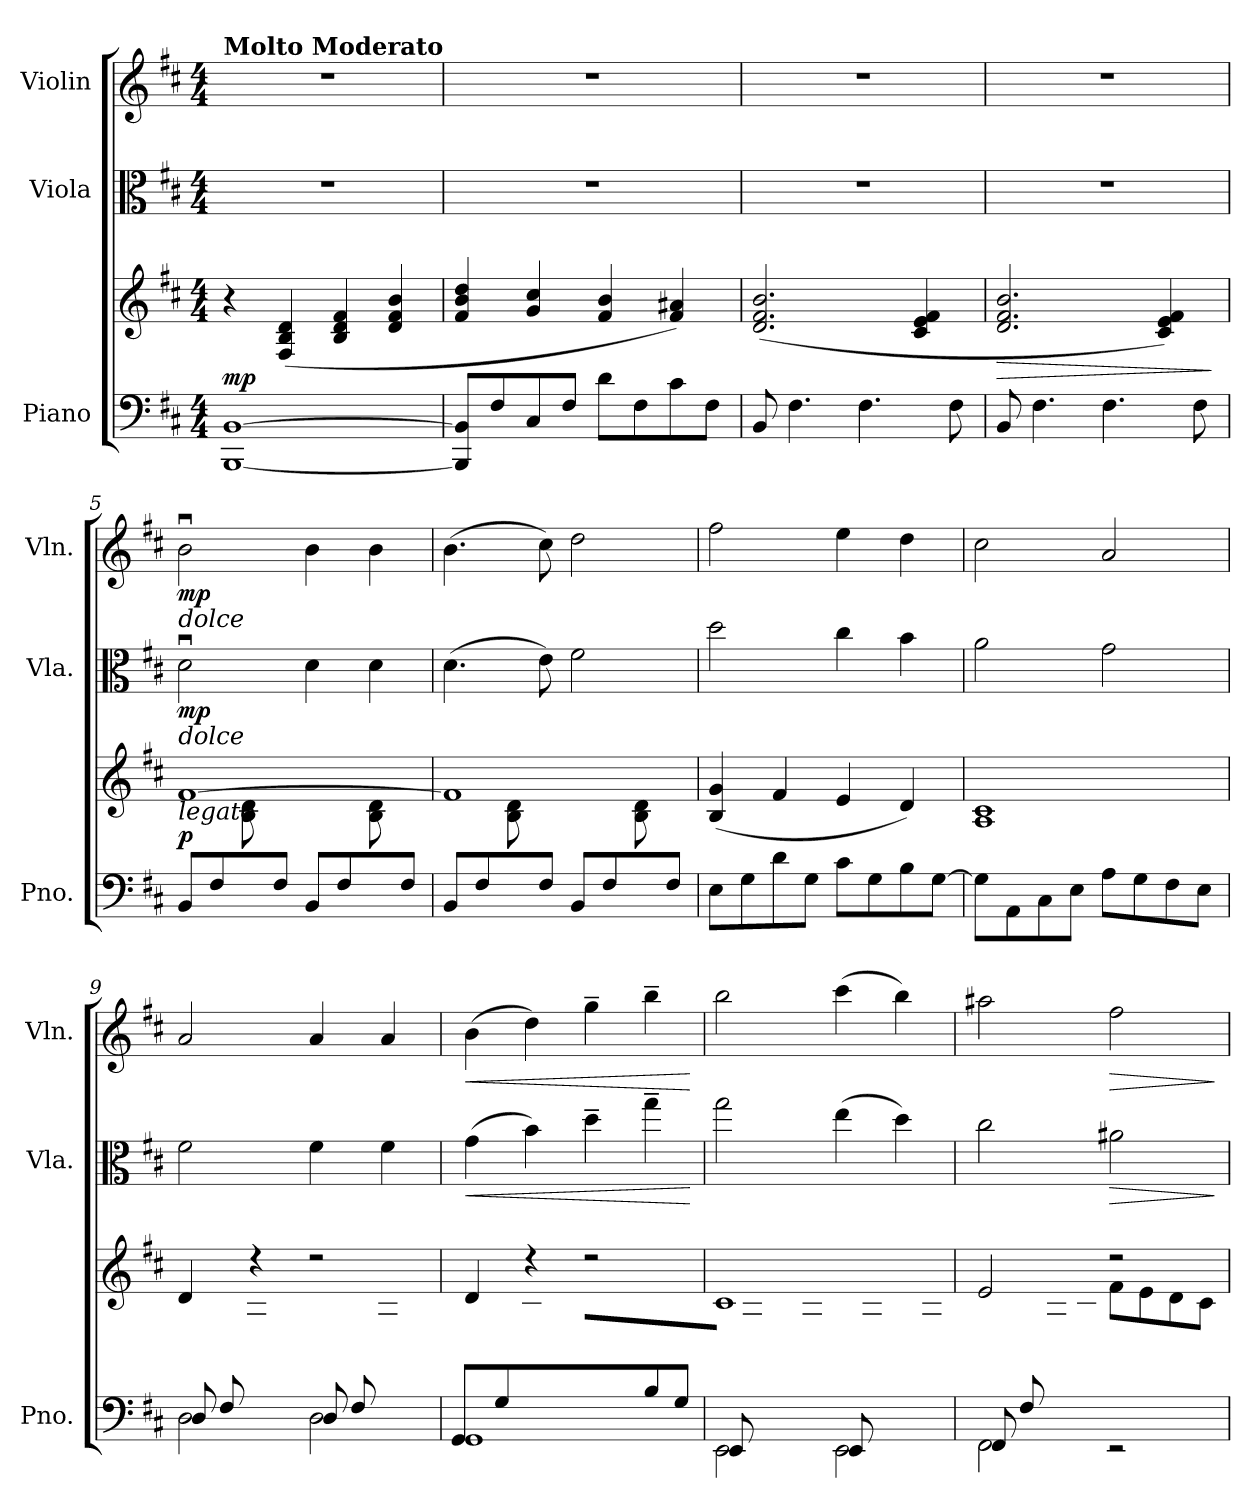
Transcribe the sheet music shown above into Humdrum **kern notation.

**kern	**kern	**dynam	**kern	**dynam	**kern	**dynam
*part3	*part3	*part3	*part2	*part2	*part1	*part1
*staff4	*staff3	*staff3/4	*staff2	*staff2	*staff1	*staff1
*I"Piano	*	*	*I"Viola	*	*I"Violin	*
*I'Pno.	*	*	*I'Vla.	*	*I'Vln.	*
*clefF4	*clefG2	*	*clefC3	*	*clefG2	*
*k[f#c#]	*k[f#c#]	*	*k[f#c#]	*	*k[f#c#]	*
*M4/4	*M4/4	*	*M4/4	*	*M4/4	*
=1	=1	=1	=1	=1	=1	=1
!	!	!	!	!	!LO:TX:a:B:t=Molto Moderato	!
!	!	!LO:DY:a=2	!	!	!	!
[1BBB [1BB	4r	mp	1r	.	1r	.
.	(<4F#/ 4B/ 4d/	.	.	.	.	.
.	4B/ 4d/ 4f#/	.	.	.	.	.
.	4d/ 4f#/ 4b/	.	.	.	.	.
=2	=2	=2	=2	=2	=2	=2
8BBB/] 8BB/]L	4f#/ 4b/ 4dd/	.	1r	.	1r	.
8F#/	.	.	.	.	.	.
8C#/	4g/ 4cc#/	.	.	.	.	.
8F#/J	.	.	.	.	.	.
8d\L	4f#/ 4b/	.	.	.	.	.
8F#\	.	.	.	.	.	.
8c#\	4f#/ 4a#X/)	.	.	.	.	.
8F#\J	.	.	.	.	.	.
=3	=3	=3	=3	=3	=3	=3
8BB/	(>2.d/ 2.f#/ 2.b/	.	1r	.	1r	.
4.F#\	.	.	.	.	.	.
4.F#\	.	.	.	.	.	.
.	4c#/ 4e/ 4f#/	.	.	.	.	.
8F#\	.	.	.	.	.	.
=4	=4	=4	=4	=4	=4	=4
!	!	!LO:HP:b	!	!	!	!
8BB/	2.d/ 2.f#/ 2.b/	>	1r	.	1r	.
4.F#\	.	.	.	.	.	.
4.F#\	.	.	.	.	.	.
.	4c#/ 4e/ 4f#/)	.	.	.	.	.
8F#\	.	.	.	.	.	.
.	.	]	.	.	.	.
=5	=5	=5	=5	=5	=5	=5
*	*^	*	*	*	*	*
!	!	!	!	!	!	!LO:TX:b:i:t=dolce	!
!	!	!	!	!LO:TX:b:i:t=dolce	!	!	!
!	!LO:TX:b:i:t=legato	!	!	!	!	!	!
!	!	!	!LO:DY:a=2	!	!LO:DY:b	!	!LO:DY:b
8BB/L	[1f#	4ryy	p	2du\	mp	2bu\	mp
8F#/	.	.	.	.	.	.	.
8ryy	.	8B\ 8d\	.	.	.	.	.
8F#/J	.	4.ryy	.	.	.	.	.
8BB/L	.	.	.	4d\	.	4b\	.
8F#/	.	.	.	.	.	.	.
8ryy	.	8B\ 8d\	.	4d\	.	4b\	.
8F#/J	.	8ryy	.	.	.	.	.
=6	=6	=6	=6	=6	=6	=6	=6
8BB/L	1f#]	4ryy	.	(>4.d\	.	(>4.b\	.
8F#/	.	.	.	.	.	.	.
8ryy	.	8B\ 8d\	.	.	.	.	.
8F#/J	.	4.ryy	.	8e\)	.	8cc#\)	.
8BB/L	.	.	.	2f#\	.	2dd\	.
8F#/	.	.	.	.	.	.	.
8ryy	.	8B\ 8d\	.	.	.	.	.
8F#/J	.	8ryy	.	.	.	.	.
*	*v	*v	*	*	*	*	*
!!LO:LB:g=z
=7	=7	=7	=7	=7	=7	=7
8E\L	(<4B/ 4g/	.	2dd\	.	2ff#\	.
8G\	.	.	.	.	.	.
8d\	4f#/	.	.	.	.	.
8G\J	.	.	.	.	.	.
8c#\L	4e/	.	4cc#\	.	4ee\	.
8G\	.	.	.	.	.	.
8B\	4d/)	.	4b\	.	4dd\	.
[8G\J	.	.	.	.	.	.
=8	=8	=8	=8	=8	=8	=8
8G\L]	1A 1c#	.	2a\	.	2cc#\	.
8AA\	.	.	.	.	.	.
8C#\	.	.	.	.	.	.
8E\J	.	.	.	.	.	.
8A\L	.	.	2g\	.	2a/	.
8G\	.	.	.	.	.	.
8F#\	.	.	.	.	.	.
8E\J	.	.	.	.	.	.
=9	=9	=9	=9	=9	=9	=9
*^	*^	*	*	*	*	*
*	*^	*	*	*	*	*	*	*
1rbyy	2D\	8D/L	4d/	4ryy	.	2f#\	.	2a/	.
.	.	8F#/	.	.	.	.	.	.	.
.	.	4ryy	4r	8A\	.	.	.	.	.
.	.	.	.	8d\J	.	.	.	.	.
.	2D\	8D/L	2r	4ryy	.	4f#\	.	4a/	.
.	.	8F#/	.	.	.	.	.	.	.
.	.	4ryy	.	8A\	.	4f#\	.	4a/	.
.	.	.	.	8d\J	.	.	.	.	.
=10	=10	=10	=10	=10	=10	=10	=10	=10	=10
!	!	!	!	!	!	!	!LO:HP:b	!	!LO:HP:b
1rbyy	1GG	8GG/L	4d/	4ryy	.	(>4g\	<	(>4b\	<
.	.	8G/	.	.	.	.	.	.	.
.	.	2ryy	4r	8B\	.	4b\)	.	4dd\)	.
.	.	.	.	8d\J	.	.	.	.	.
.	.	.	2r	8g\L	.	4dd~\	.	4gg~\	.
.	.	.	.	8d\	.	.	.	.	.
.	.	8B/	.	4ryy	.	4gg~\	.	4bb~\	.
.	.	8G/J	.	.	.	.	.	.	.
*v	*v	*v	*	*	*	*	*	*	*
*	*v	*v	*	*	*	*	*
.	.	.	.	[	.	[
=11	=11	=11	=11	=11	=11	=11
*^	*^	*	*	*	*	*
*	*^	*	*	*	*	*	*	*
1rbyy	2EE\	8EE/L	1c#	8ryy	.	2gg\	.	2bb\	.
.	.	4.ryy	.	8G\	.	.	.	.	.
.	.	.	.	8g\	.	.	.	.	.
.	.	.	.	8G\J	.	.	.	.	.
.	2EE\	8EE/L	.	8ryy	.	(>4ee\	.	(>4ccc#\	.
.	.	4.ryy	.	8G\	.	.	.	.	.
.	.	.	.	8g\	.	4dd\)	.	4bb\)	.
.	.	.	.	8G\J	.	.	.	.	.
!!LO:PB:g=z
=12	=12	=12	=12	=12	=12	=12	=12	=12	=12
1rbyy	2FF#\	8FF#/L	2e/	4ryy	.	2cc#\	.	2aa#X\	.
.	.	8F#/	.	.	.	.	.	.	.
.	.	2.ryy	.	8A#X\	.	.	.	.	.
.	.	.	.	8c#\J	.	.	.	.	.
!	!	!	!	!	!	!	!LO:HP:b	!	!LO:HP:b
.	2r	.	2r	8f#\L	.	2a#X\	>	2ff#\	>
.	.	.	.	8e\	.	.	.	.	.
.	.	.	.	8d\	.	.	.	.	.
.	.	.	.	8c#\J	.	.	.	.	.
*v	*v	*v	*	*	*	*	*	*	*
*	*v	*v	*	*	*	*	*
.	.	.	.	]	.	]
=	=	=	=	=	=	=
*-	*-	*-	*-	*-	*-	*-
